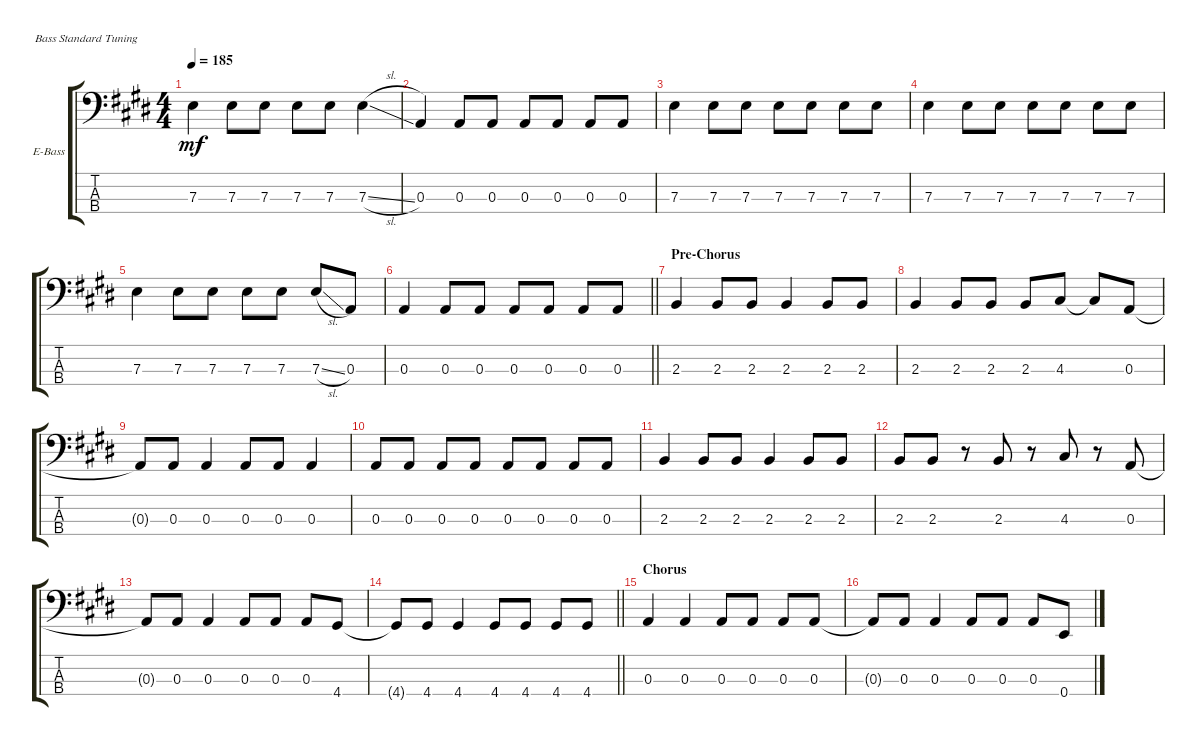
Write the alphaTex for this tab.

\defaultSystemsLayout 4
\bracketExtendMode groupsimilarinstruments
\firstSystemTrackNameOrientation horizontal
\otherSystemsTrackNameOrientation horizontal
\track ("Bass" "E-Bass") {instrument electricbassfinger}
\staff {score tabs}
\tuning (G2 D2 A1 E1)
\ts (4 4)
\tempo 185
\clef f4
\ks e
7.3.4{dy mf} 7.3.8 7.3.8 7.3.8 7.3.8 7.3{sl}.4 |
0.3.4 0.3.8 0.3.8 0.3.8 0.3.8 0.3.8 0.3.8 |
7.3.4 7.3.8 7.3.8 7.3.8 7.3.8 7.3.8 7.3.8 |
7.3.4 7.3.8 7.3.8 7.3.8 7.3.8 7.3.8 7.3.8 |
7.3.4 7.3.8 7.3.8 7.3.8 7.3.8 7.3{sl}.8 0.3.8 |
\barLineRight lightlight
0.3.4 0.3.8 0.3.8 0.3.8 0.3.8 0.3.8 0.3.8 |
\section ("" "Pre-Chorus")
2.3.4 2.3.8 2.3.8 2.3.4 2.3.8 2.3.8 |
2.3.4 2.3.8 2.3.8 2.3.8 4.3.8 4.3{t}.8 0.3.8 |
0.3{t}.8 0.3.8 0.3.4 0.3.8 0.3.8 0.3.4 |
0.3.8 0.3.8 0.3.8 0.3.8 0.3.8 0.3.8 0.3.8 0.3.8 |
2.3.4 2.3.8 2.3.8 2.3.4 2.3.8 2.3.8 |
2.3.8 2.3.8 r.8 2.3.8 r.8 4.3.8 r.8 0.3.8 |
0.3{t}.8 0.3.8 0.3.4 0.3.8 0.3.8 0.3.8 4.4.8 |
\barLineRight lightlight
4.4{t}.8 4.4.8 4.4.4 4.4.8 4.4.8 4.4.8 4.4.8 |
\section ("" "Chorus")
0.3.4 0.3.4 0.3.8 0.3.8 0.3.8 0.3.8 |
0.3{t}.8 0.3.8 0.3.4 0.3.8 0.3.8 0.3.8 0.4.8
